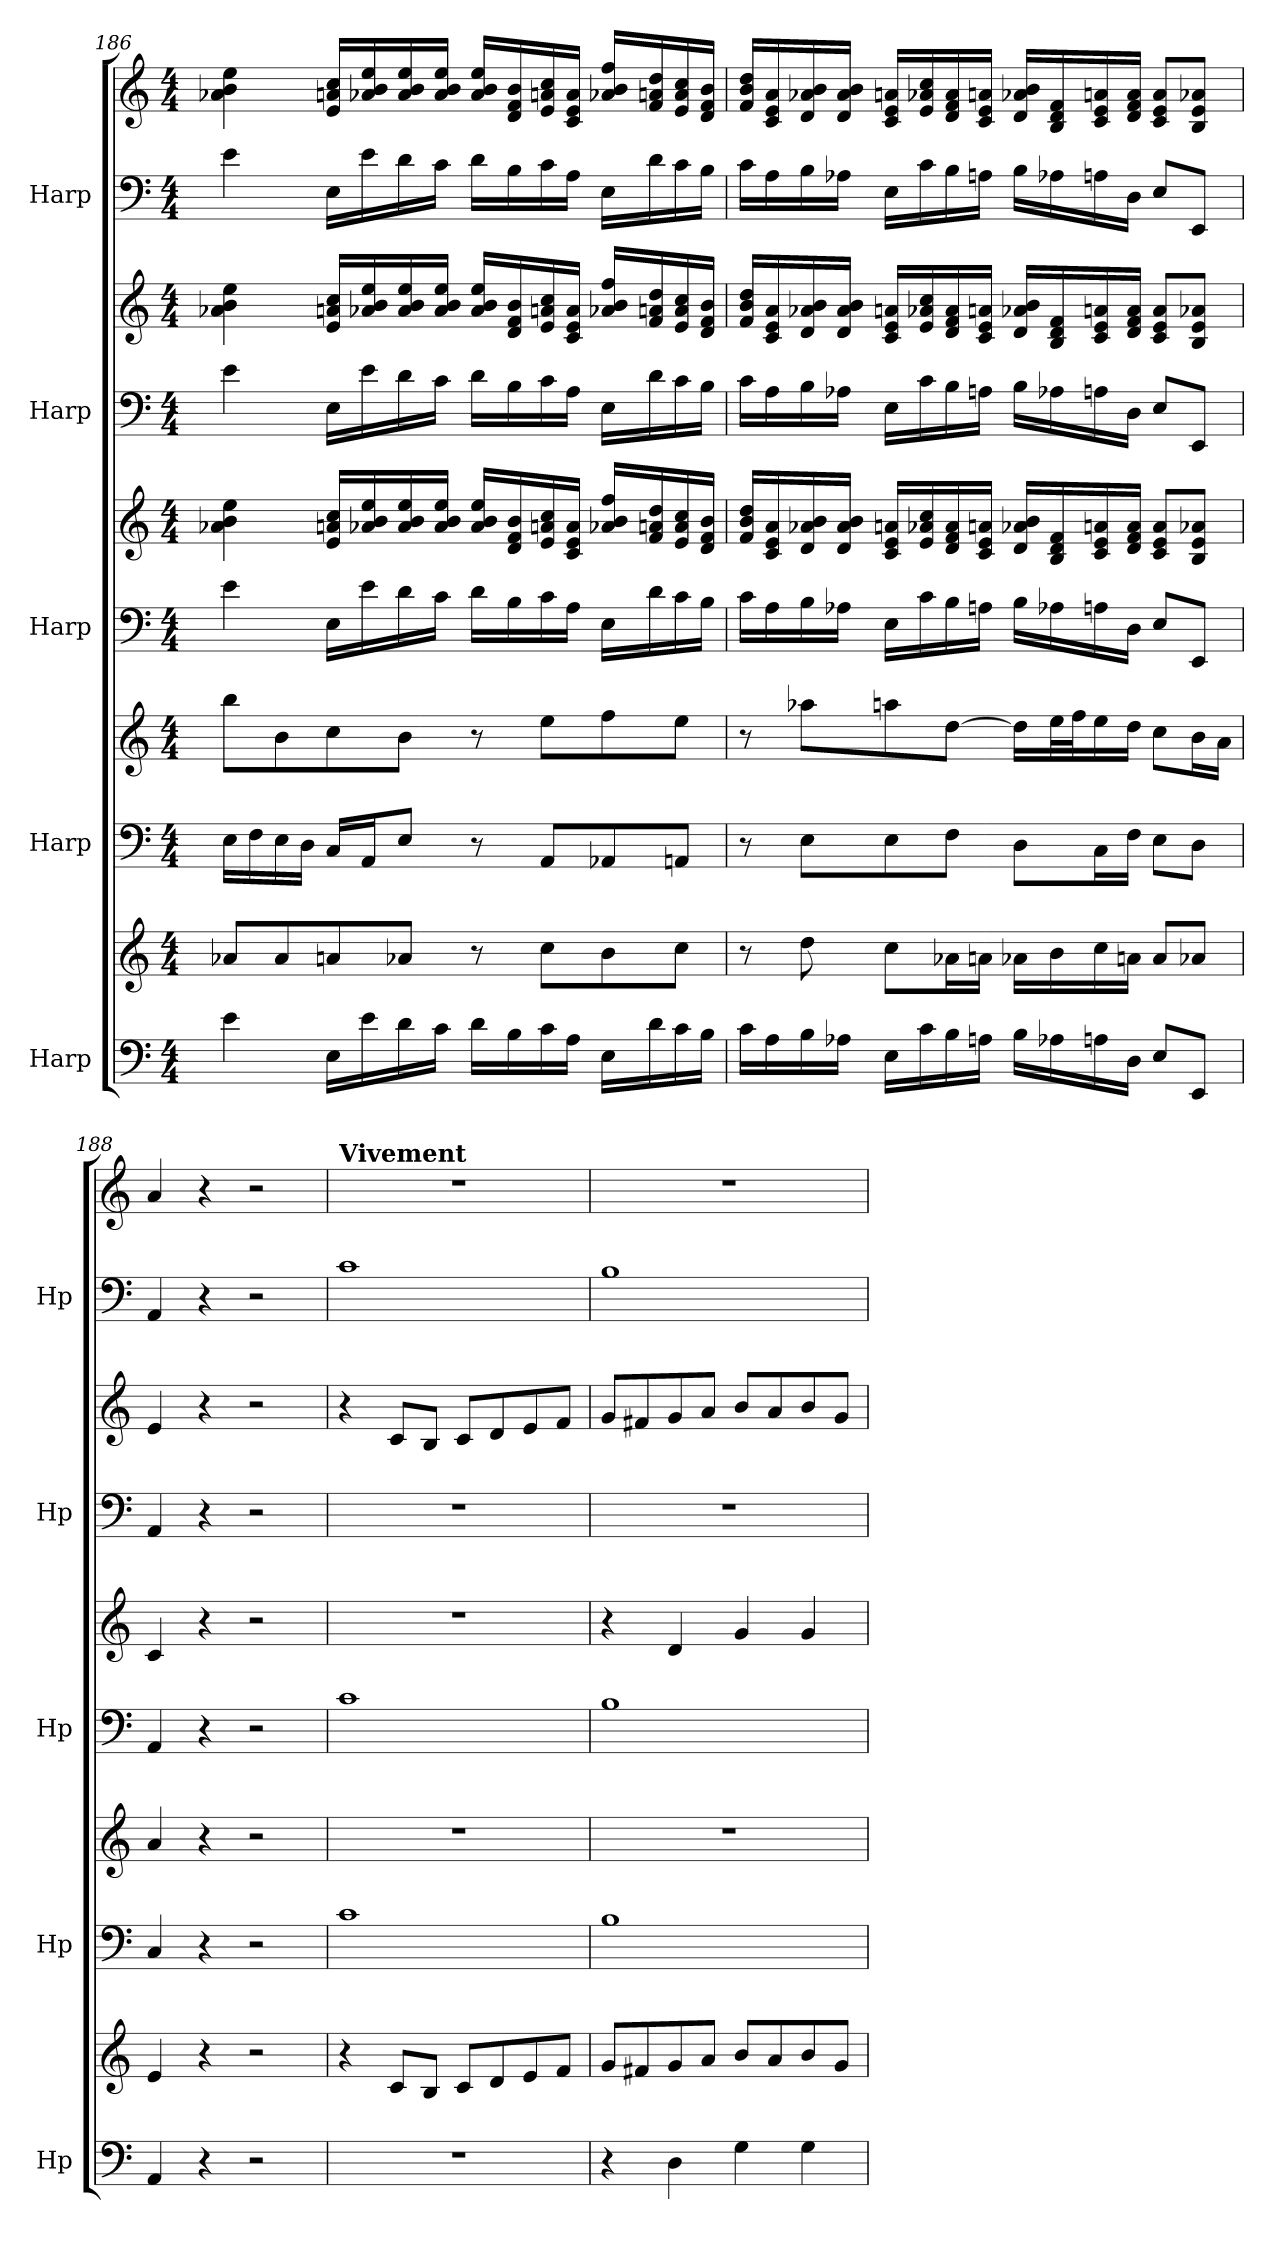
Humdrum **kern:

**kern	**kern	**kern	**kern	**kern	**kern	**kern	**kern	**kern	**kern
*part5	*part5	*part4	*part4	*part3	*part3	*part2	*part2	*part1	*part1
*staff10	*staff9	*staff8	*staff7	*staff6	*staff5	*staff4	*staff3	*staff2	*staff1
*I"Harp	*	*I"Harp	*	*I"Harp	*	*I"Harp	*	*I"Harp	*
*I'Hp	*	*I'Hp	*	*I'Hp	*	*I'Hp	*	*I'Hp	*
*clefF4	*clefG2	*clefF4	*clefG2	*clefF4	*clefG2	*clefF4	*clefG2	*clefF4	*clefG2
*k[]	*k[]	*k[]	*k[]	*k[]	*k[]	*k[]	*k[]	*k[]	*k[]
*M4/4	*M4/4	*M4/4	*M4/4	*M4/4	*M4/4	*M4/4	*M4/4	*M4/4	*M4/4
=186	=186	=186	=186	=186	=186	=186	=186	=186	=186
4e\	8a-X/L	16E\LL	8bb\L	4e\	4a-X\ 4b\ 4ee\	4e\	4a-X\ 4b\ 4ee\	4e\	4a-X\ 4b\ 4ee\
.	.	16F\	.	.	.	.	.	.	.
.	8a-/	16E\	8b\	.	.	.	.	.	.
.	.	16D\JJ	.	.	.	.	.	.	.
16E\LL	8an/	16C/LL	8cc\	16E\LL	16e/ 16an/ 16cc/LL	16E\LL	16e/ 16an/ 16cc/LL	16E\LL	16e/ 16an/ 16cc/LL
16e\	.	16AA/J	.	16e\	16a-X/ 16b/ 16ee/	16e\	16a-X/ 16b/ 16ee/	16e\	16a-X/ 16b/ 16ee/
16d\	8a-X/J	8E/J	8b\J	16d\	16a-/ 16b/ 16ee/	16d\	16a-/ 16b/ 16ee/	16d\	16a-/ 16b/ 16ee/
16c\JJ	.	.	.	16c\JJ	16a-/ 16b/ 16ee/JJ	16c\JJ	16a-/ 16b/ 16ee/JJ	16c\JJ	16a-/ 16b/ 16ee/JJ
16d\LL	8r	8r	8r	16d\LL	16a-/ 16b/ 16ee/LL	16d\LL	16a-/ 16b/ 16ee/LL	16d\LL	16a-/ 16b/ 16ee/LL
16B\	.	.	.	16B\	16d/ 16f/ 16b/	16B\	16d/ 16f/ 16b/	16B\	16d/ 16f/ 16b/
16c\	8cc\L	8AA/L	8ee\L	16c\	16e/ 16an/ 16cc/	16c\	16e/ 16an/ 16cc/	16c\	16e/ 16an/ 16cc/
16A\JJ	.	.	.	16A\JJ	16c/ 16e/ 16a/JJ	16A\JJ	16c/ 16e/ 16a/JJ	16A\JJ	16c/ 16e/ 16a/JJ
16E\LL	8b\	8AA-X/	8ff\	16E\LL	16a-X/ 16b/ 16ff/LL	16E\LL	16a-X/ 16b/ 16ff/LL	16E\LL	16a-X/ 16b/ 16ff/LL
16d\	.	.	.	16d\	16f/ 16an/ 16dd/	16d\	16f/ 16an/ 16dd/	16d\	16f/ 16an/ 16dd/
16c\	8cc\J	8AAn/J	8ee\J	16c\	16e/ 16a/ 16cc/	16c\	16e/ 16a/ 16cc/	16c\	16e/ 16a/ 16cc/
16B\JJ	.	.	.	16B\JJ	16d/ 16f/ 16b/JJ	16B\JJ	16d/ 16f/ 16b/JJ	16B\JJ	16d/ 16f/ 16b/JJ
!!LO:PB:g=z
=187	=187	=187	=187	=187	=187	=187	=187	=187	=187
16c\LL	8r	8r	8r	16c\LL	16f/ 16b/ 16dd/LL	16c\LL	16f/ 16b/ 16dd/LL	16c\LL	16f/ 16b/ 16dd/LL
16A\	.	.	.	16A\	16c/ 16e/ 16a/	16A\	16c/ 16e/ 16a/	16A\	16c/ 16e/ 16a/
16B\	8dd\	8E\L	8aa-X\L	16B\	16d/ 16a-X/ 16b/	16B\	16d/ 16a-X/ 16b/	16B\	16d/ 16a-X/ 16b/
16A-X\JJ	.	.	.	16A-X\JJ	16d/ 16a-/ 16b/JJ	16A-X\JJ	16d/ 16a-/ 16b/JJ	16A-X\JJ	16d/ 16a-/ 16b/JJ
16E\LL	8cc\L	8E\	8aan\	16E\LL	16c/ 16e/ 16an/LL	16E\LL	16c/ 16e/ 16an/LL	16E\LL	16c/ 16e/ 16an/LL
16c\	.	.	.	16c\	16e/ 16a-X/ 16cc/	16c\	16e/ 16a-X/ 16cc/	16c\	16e/ 16a-X/ 16cc/
16B\	16a-X\L	8F\J	[8dd\J	16B\	16d/ 16f/ 16a-/	16B\	16d/ 16f/ 16a-/	16B\	16d/ 16f/ 16a-/
16An\JJ	16an\JJ	.	.	16An\JJ	16c/ 16e/ 16an/JJ	16An\JJ	16c/ 16e/ 16an/JJ	16An\JJ	16c/ 16e/ 16an/JJ
16B\LL	16a-X\LL	8D\L	16dd\LL]	16B\LL	16d/ 16a-X/ 16b/LL	16B\LL	16d/ 16a-X/ 16b/LL	16B\LL	16d/ 16a-X/ 16b/LL
16A-X\	16b\	.	32ee\L	16A-X\	16B/ 16d/ 16f/	16A-X\	16B/ 16d/ 16f/	16A-X\	16B/ 16d/ 16f/
.	.	.	32ff\J	.	.	.	.	.	.
16An\	16cc\	16C\L	16ee\	16An\	16c/ 16e/ 16an/	16An\	16c/ 16e/ 16an/	16An\	16c/ 16e/ 16an/
16D\JJ	16an\JJ	16F\JJ	16dd\JJ	16D\JJ	16d/ 16f/ 16a/JJ	16D\JJ	16d/ 16f/ 16a/JJ	16D\JJ	16d/ 16f/ 16a/JJ
8E/L	8a/L	8E\L	8cc\L	8E/L	8c/ 8e/ 8a/L	8E/L	8c/ 8e/ 8a/L	8E/L	8c/ 8e/ 8a/L
8EE/J	8a-X/J	8D\J	16b\L	8EE/J	8B/ 8e/ 8a-X/J	8EE/J	8B/ 8e/ 8a-X/J	8EE/J	8B/ 8e/ 8a-X/J
.	.	.	16a\JJ	.	.	.	.	.	.
=188	=188	=188	=188	=188	=188	=188	=188	=188	=188
4AA/	4e/	4C/	4a/	4AA/	4c/	4AA/	4e/	4AA/	4a/
4r	4r	4r	4r	4r	4r	4r	4r	4r	4r
2r	2r	2r	2r	2r	2r	2r	2r	2r	2r
=189	=189	=189	=189	=189	=189	=189	=189	=189	=189
!	!	!	!	!	!	!	!	!	!LO:TX:a:B:t=Vivement
1r	4r	1c	1r	1c	1r	1r	4r	1c	1r
.	8c/L	.	.	.	.	.	8c/L	.	.
.	8B/J	.	.	.	.	.	8B/J	.	.
.	8c/L	.	.	.	.	.	8c/L	.	.
.	8d/	.	.	.	.	.	8d/	.	.
.	8e/	.	.	.	.	.	8e/	.	.
.	8f/J	.	.	.	.	.	8f/J	.	.
=190	=190	=190	=190	=190	=190	=190	=190	=190	=190
4r	8g/L	1B	1r	1B	4r	1r	8g/L	1B	1r
.	8f#X/	.	.	.	.	.	8f#X/	.	.
4D\	8g/	.	.	.	4d/	.	8g/	.	.
.	8a/J	.	.	.	.	.	8a/J	.	.
4G\	8b/L	.	.	.	4g/	.	8b/L	.	.
.	8a/	.	.	.	.	.	8a/	.	.
4G\	8b/	.	.	.	4g/	.	8b/	.	.
.	8g/J	.	.	.	.	.	8g/J	.	.
=	=	=	=	=	=	=	=	=	=
*-	*-	*-	*-	*-	*-	*-	*-	*-	*-
